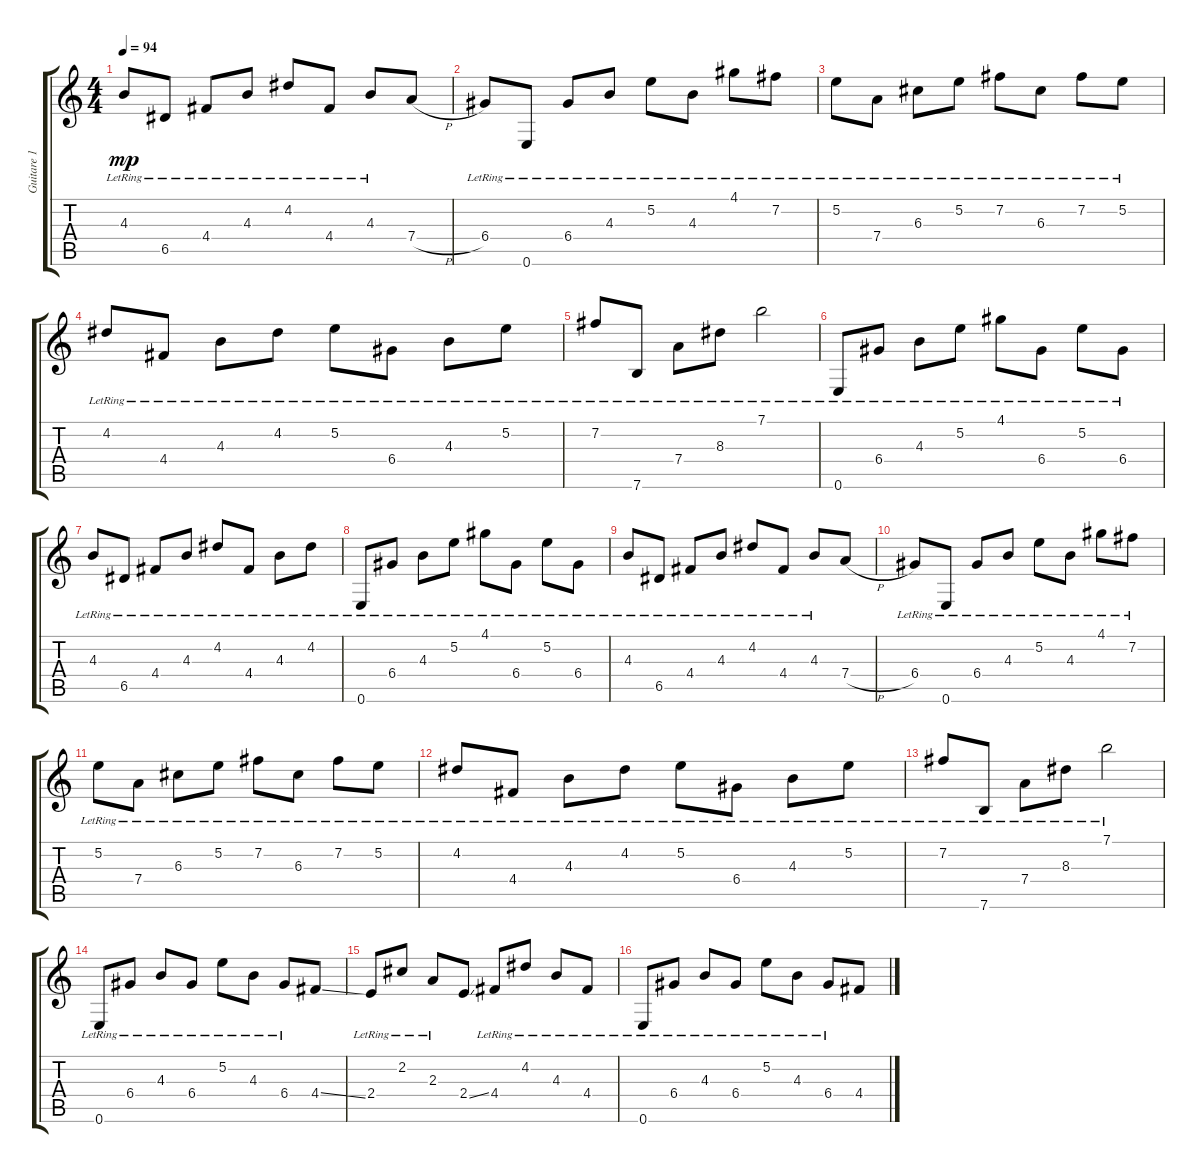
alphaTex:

\track ("Guitare 1" "Guitare 1") {instrument acousticguitarsteel}
\staff {score tabs}
\tuning (E4 B3 G3 D3 A2 E2) {hide}
\ts (4 4)
\tempo 94
\clef g2
\ks c
4.3{lr}.8{dy mp} 6.5{lr}.8 4.4{lr}.8 4.3{lr}.8 4.2{lr}.8 4.4{lr}.8 4.3{lr}.8 7.4{h}.8 |
6.4{lr}.8 0.6{lr}.8 6.4{lr}.8 4.3{lr}.8 5.2{lr}.8 4.3{lr}.8 4.1{lr}.8 7.2{lr}.8 |
5.2{lr}.8 7.4{lr}.8 6.3{lr}.8 5.2{lr}.8 7.2{lr}.8 6.3{lr}.8 7.2{lr}.8 5.2{lr}.8 |
4.2{lr}.8 4.4{lr}.8 4.3{lr}.8 4.2{lr}.8 5.2{lr}.8 6.4{lr}.8 4.3{lr}.8 5.2{lr}.8 |
7.2{lr}.8 7.6{lr}.8 7.4{lr}.8 8.3{lr}.8 7.1{lr}.2 |
0.6{lr}.8 6.4{lr}.8 4.3{lr}.8 5.2{lr}.8 4.1{lr}.8 6.4{lr}.8 5.2{lr}.8 6.4{lr}.8 |
4.3{lr}.8 6.5{lr}.8 4.4{lr}.8 4.3{lr}.8 4.2{lr}.8 4.4{lr}.8 4.3{lr}.8 4.2{lr}.8 |
0.6{lr}.8 6.4{lr}.8 4.3{lr}.8 5.2{lr}.8 4.1{lr}.8 6.4{lr}.8 5.2{lr}.8 6.4{lr}.8 |
4.3{lr}.8 6.5{lr}.8 4.4{lr}.8 4.3{lr}.8 4.2{lr}.8 4.4{lr}.8 4.3{lr}.8 7.4{h}.8 |
6.4{lr}.8 0.6{lr}.8 6.4{lr}.8 4.3{lr}.8 5.2{lr}.8 4.3{lr}.8 4.1{lr}.8 7.2{lr}.8 |
5.2{lr}.8 7.4{lr}.8 6.3{lr}.8 5.2{lr}.8 7.2{lr}.8 6.3{lr}.8 7.2{lr}.8 5.2{lr}.8 |
4.2{lr}.8 4.4{lr}.8 4.3{lr}.8 4.2{lr}.8 5.2{lr}.8 6.4{lr}.8 4.3{lr}.8 5.2{lr}.8 |
7.2{lr}.8 7.6{lr}.8 7.4{lr}.8 8.3{lr}.8 7.1{lr}.2 |
0.6{lr}.8 6.4{lr}.8 4.3{lr}.8 6.4{lr}.8 5.2{lr}.8 4.3{lr}.8 6.4{lr}.8 4.4{ss}.8 |
2.4{lr}.8 2.2{lr}.8 2.3{lr}.8 2.4{ss}.8 4.4{lr}.8 4.2{lr}.8 4.3{lr}.8 4.4{lr}.8 |
0.6{lr}.8 6.4{lr}.8 4.3{lr}.8 6.4{lr}.8 5.2{lr}.8 4.3{lr}.8 6.4{lr}.8 4.4{ss}.8
